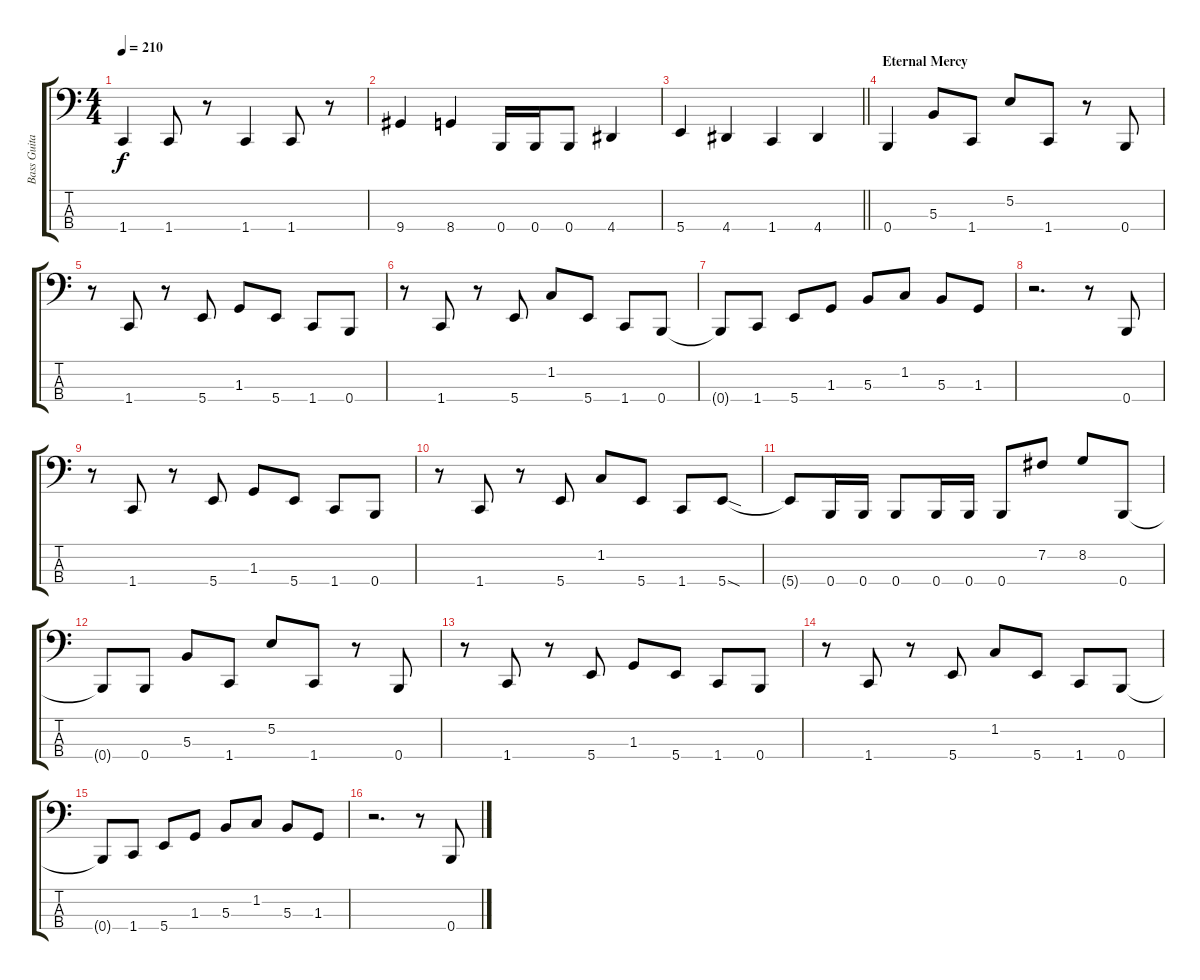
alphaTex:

\track ("Bass Guitar" "Bass Guita") {instrument electricbasspick}
\staff {score tabs}
\tuning (E2 B1 Gb1 B0) {hide}
\ts (4 4)
\tempo 210
\clef f4
\ks c
1.4.4{dy f} 1.4.8 r.8 1.4.4 1.4.8 r.8 |
9.4.4 8.4.4 0.4.16 0.4.16 0.4.8 4.4.4 |
\barLineRight lightlight
5.4.4 4.4.4 1.4.4 4.4.4 |
\section ("" "Eternal Mercy")
0.4.4 5.3.8 1.4.8 5.2.8 1.4.8 r.8 0.4.8 |
r.8 1.4.8 r.8 5.4.8 1.3.8 5.4.8 1.4.8 0.4.8 |
r.8 1.4.8 r.8 5.4.8 1.2.8 5.4.8 1.4.8 0.4.8 |
0.4{t}.8 1.4.8 5.4.8 1.3.8 5.3.8 1.2.8 5.3.8 1.3.8 |
r.2{d} r.8 0.4.8 |
r.8 1.4.8 r.8 5.4.8 1.3.8 5.4.8 1.4.8 0.4.8 |
r.8 1.4.8 r.8 5.4.8 1.2.8 5.4.8 1.4.8 5.4{sod}.8 |
5.4{t}.8 0.4.16 0.4.16 0.4.8 0.4.16 0.4.16 0.4.8 7.2.8 8.2.8 0.4.8 |
0.4{t}.8 0.4.8 5.3.8 1.4.8 5.2.8 1.4.8 r.8 0.4.8 |
r.8 1.4.8 r.8 5.4.8 1.3.8 5.4.8 1.4.8 0.4.8 |
r.8 1.4.8 r.8 5.4.8 1.2.8 5.4.8 1.4.8 0.4.8 |
0.4{t}.8 1.4.8 5.4.8 1.3.8 5.3.8 1.2.8 5.3.8 1.3.8 |
r.2{d} r.8 0.4.8
